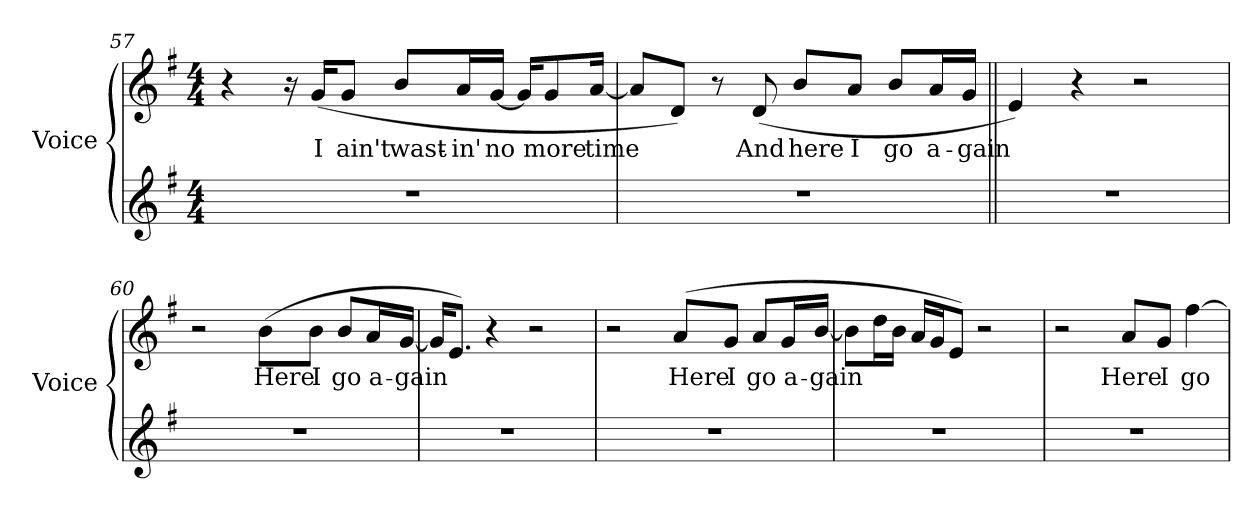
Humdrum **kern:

**kern	**kern	**text
*part2	*part1	*part1
*staff2	*staff1	*staff1
*I"Voice	*I"Voice	*
*I'Voice	*I'Voice	*
*clefG2	*clefG2	*
*k[f#]	*k[f#]	*
*G:	*G:	*
*M4/4	*M4/4	*
=57	=57	=57
1r	4r	.
.	16r	.
!	!	!LO:LY:b:color=#000000
.	(16gi/KL	I
!	!	!LO:LY:b:color=#000000
.	8gi/J	ain't
!	!	!LO:LY:b:color=#000000
.	8bi/L	wast-
!	!	!LO:LY:b:color=#000000
.	16ai/L	-in'
!	!	!LO:LY:b:color=#000000
.	[16gi/JJ	no
.	16gi/KL]	.
!	!	!LO:LY:b:color=#000000
.	8gi/	more
!	!	!LO:LY:b:color=#000000
.	[16ai/Jk	time
=58	=58	=58
1r	8ai/L]	.
.	8di/J)	.
.	8r	.
!	!	!LO:LY:b:color=#000000
.	(8di/	And
!	!	!LO:LY:b:color=#000000
.	8bi/L	here
!	!	!LO:LY:b:color=#000000
.	8ai/J	I
!	!	!LO:LY:b:color=#000000
.	8bi/L	go
!	!	!LO:LY:b:color=#000000
.	16ai/L	a-
!	!	!LO:LY:b:color=#000000
.	16gi/JJ	-gain
=59||	=59||	=59||
1r	4ei/)	.
.	4r	.
.	2r	.
!!LO:LB:g=z
=60	=60	=60
1r	2r	.
!	!	!LO:LY:b:color=#000000
.	(8bi\L	Here
!	!	!LO:LY:b:color=#000000
.	8bi\J	I
!	!	!LO:LY:b:color=#000000
.	8bi/L	go
!	!	!LO:LY:b:color=#000000
.	16ai/L	a-
!	!	!LO:LY:b:color=#000000
.	[16gi/JJ	-gain
=61	=61	=61
1r	16gi/KL]	.
.	8.ei/J)	.
.	4r	.
.	2r	.
=62	=62	=62
1r	2r	.
!	!	!LO:LY:b:color=#000000
.	(8ai/L	Here
!	!	!LO:LY:b:color=#000000
.	8gi/J	I
!	!	!LO:LY:b:color=#000000
.	8ai/L	go
!	!	!LO:LY:b:color=#000000
.	16gi/L	a-
!	!	!LO:LY:b:color=#000000
.	[16bi/JJ	-gain
=63	=63	=63
1r	8bi\L]	.
.	16ddi\L	.
.	16bi\JJ	.
.	16ai/LL	.
.	16gi/J	.
.	8ei/J)	.
.	2r	.
!!LO:PB:g=z
=64	=64	=64
1r	2r	.
!	!	!LO:LY:b:color=#000000
.	8ai/L	Here
!	!	!LO:LY:b:color=#000000
.	8gi/J	I
!	!	!LO:LY:b:color=#000000
.	[4ff#i\	go
=	=	=
*-	*-	*-
